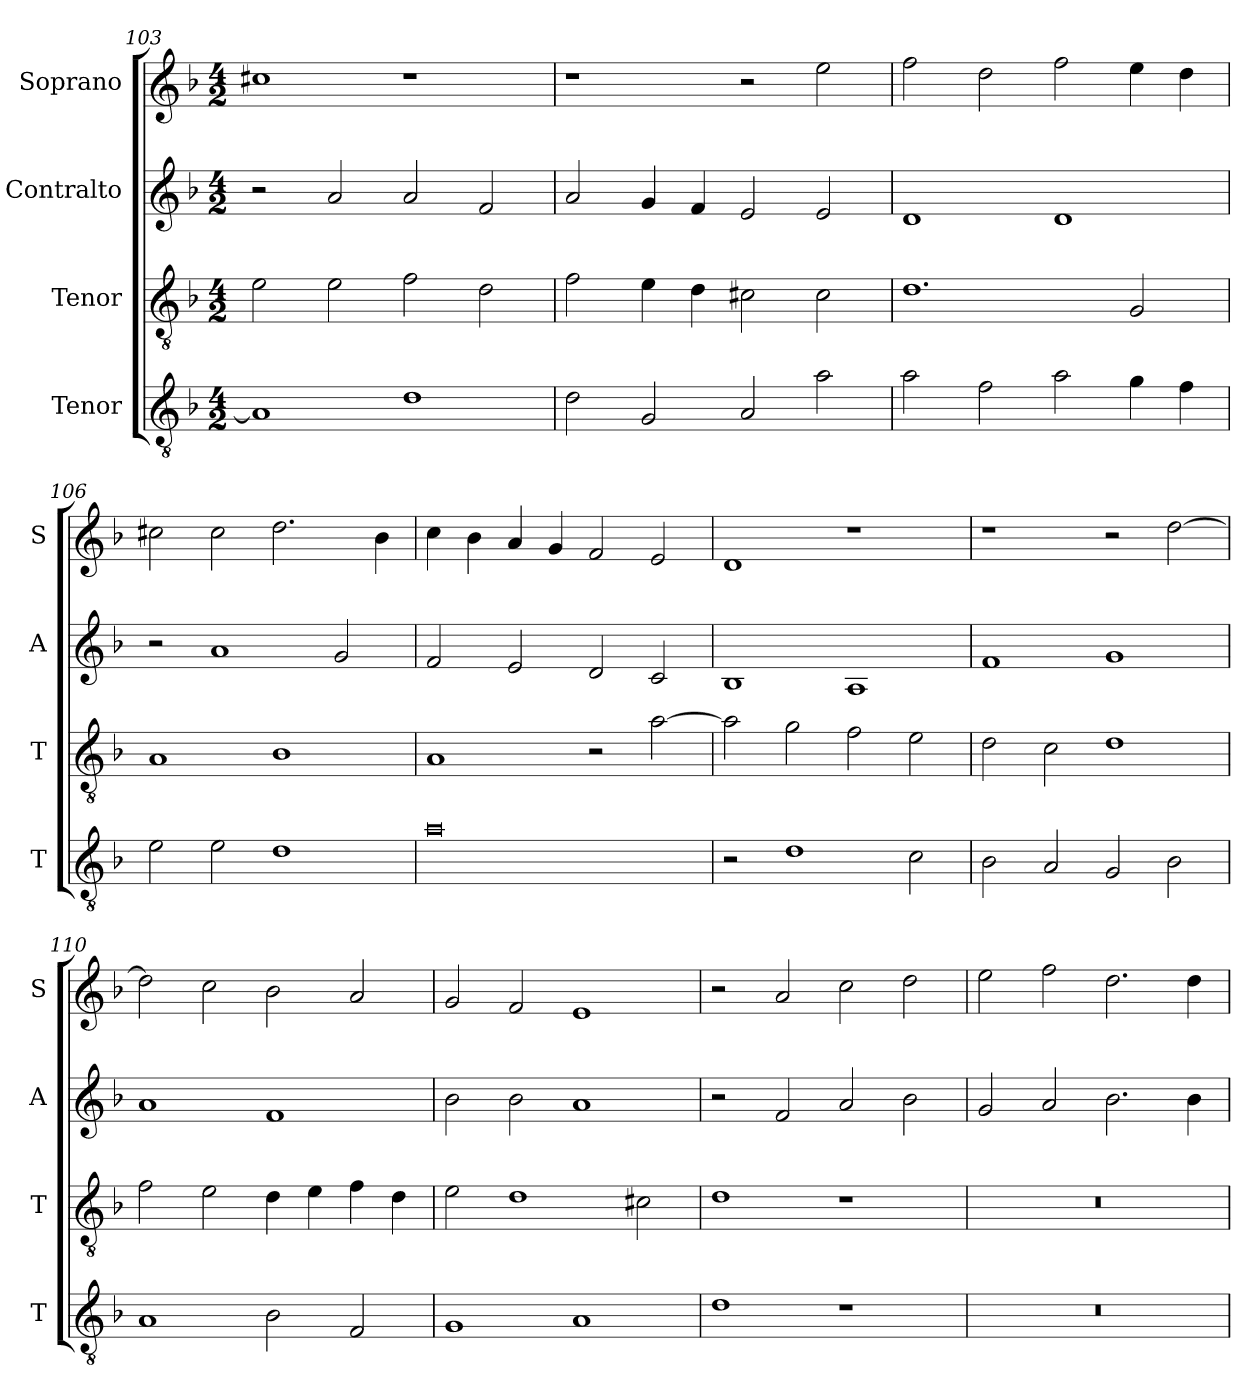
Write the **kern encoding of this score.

**kern	**kern	**kern	**kern
*part4	*part3	*part2	*part1
*staff4	*staff3	*staff2	*staff1
*I"Tenor	*I"Tenor	*I"Contralto	*I"Soprano
*I'T	*I'T	*I'A	*I'S
*clefGv2	*clefGv2	*clefG2	*clefG2
*k[b-]	*k[b-]	*k[b-]	*k[b-]
*D:aeo	*D:aeo	*D:aeo	*D:aeo
*M4/2	*M4/2	*M4/2	*M4/2
=103	=103	=103	=103
1A]	2e	2r	1cc#X
.	2e	2a	.
1d	2f	2a	1r
.	2d	2f	.
=104	=104	=104	=104
2d	2f	2a	1r
2G	4e	4g	.
.	4d	4f	.
2A	2c#X	2e	2r
2a	2c#	2e	2ee
=105	=105	=105	=105
2a	1.d	1d	2ff
2f	.	.	2dd
2a	.	1d	2ff
4g	2G	.	4ee
4f	.	.	4dd
=106	=106	=106	=106
2e	1A	2r	2cc#X
2e	.	1a	2cc#
1d	1B-	.	2.dd
.	.	2g	.
.	.	.	4b-
=107	=107	=107	=107
0a	1A	2f	4cc
.	.	.	4b-
.	.	2e	4a
.	.	.	4g
.	2r	2d	2f
.	[2a	2c	2e
=108	=108	=108	=108
2r	2a]	1B-	1d
1d	2g	.	.
.	2f	1A	1r
2c	2e	.	.
=109	=109	=109	=109
2B-	2d	1f	1r
2A	2c	.	.
2G	1d	1g	2r
2B-	.	.	[2dd
=110	=110	=110	=110
1A	2f	1a	2dd]
.	2e	.	2cc
2B-	4d	1f	2b-
.	4e	.	.
2F	4f	.	2a
.	4d	.	.
=111	=111	=111	=111
1G	2e	2b-	2g
.	1d	2b-	2f
1A	.	1a	1e
.	2c#X	.	.
=112	=112	=112	=112
1d	1d	2r	2r
.	.	2f	2a
1r	1r	2a	2cc
.	.	2b-	2dd
=113	=113	=113	=113
0r	0r	2g	2ee
.	.	2a	2ff
.	.	2.b-	2.dd
.	.	4b-	4dd
=	=	=	=
*-	*-	*-	*-
